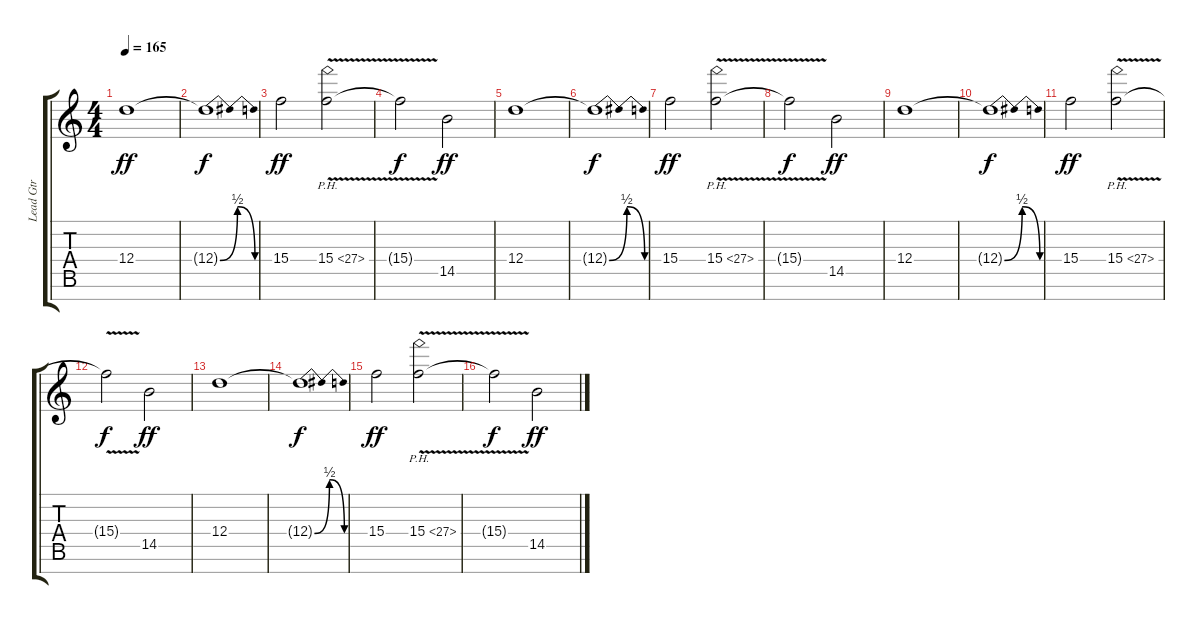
\track ("Lead Gtr" "Lead Gtr") {instrument distortionguitar}
\staff {score tabs}
\tuning (E4 B3 G3 D3 A2 E2 B1) {hide}
\ts (4 4)
\tempo 165
\clef g2
\ks c
12.4.1{dy ff} |
12.4{be (bendrelease 0 0 15 2 45 2 60 0) t}.1{dy f} |
15.4.2{dy ff} 15.4{ph 12 v}.2 |
15.4{t}.2{dy f} 14.5.2{dy ff} |
12.4.1 |
12.4{be (bendrelease 0 0 15 2 45 2 60 0) t}.1{dy f} |
15.4.2{dy ff} 15.4{ph 12 v}.2 |
15.4{t}.2{dy f} 14.5.2{dy ff} |
12.4.1 |
12.4{be (bendrelease 0 0 15 2 45 2 60 0) t}.1{dy f} |
15.4.2{dy ff} 15.4{ph 12 v}.2 |
15.4{t}.2{dy f} 14.5.2{dy ff} |
12.4.1 |
12.4{be (bendrelease 0 0 15 2 45 2 60 0) t}.1{dy f} |
15.4.2{dy ff} 15.4{ph 12 v}.2 |
15.4{t}.2{dy f} 14.5.2{dy ff}
